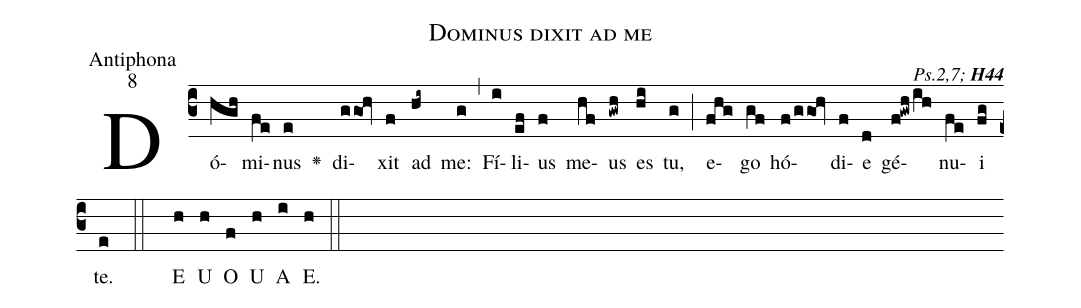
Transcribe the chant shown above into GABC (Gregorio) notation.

name:Dominus dixit ad me;
office-part:Antiphona;
mode:8;
commentary:{\itshape\mdseries  Ps.2,7;\/}  {\bfseries H44};
%%
(c3)Dó(hgh)mi(fe)nus(e) <v>\greheightstar</v>() di(ggoh)xit(f) ad(hi~) me:(g) (,) Fí(i)li(ef)us(f) me(hf)us(gwh) es(hi) tu,(g) (;) e(fhg)go(gf) hó(f/ggoh)di(f)e(d) gé(f!gwh/ih)nu(fe)i(fg) te.(e ::) E(h) U(h) O(f) U(h) A(i) E.(h) (::)
